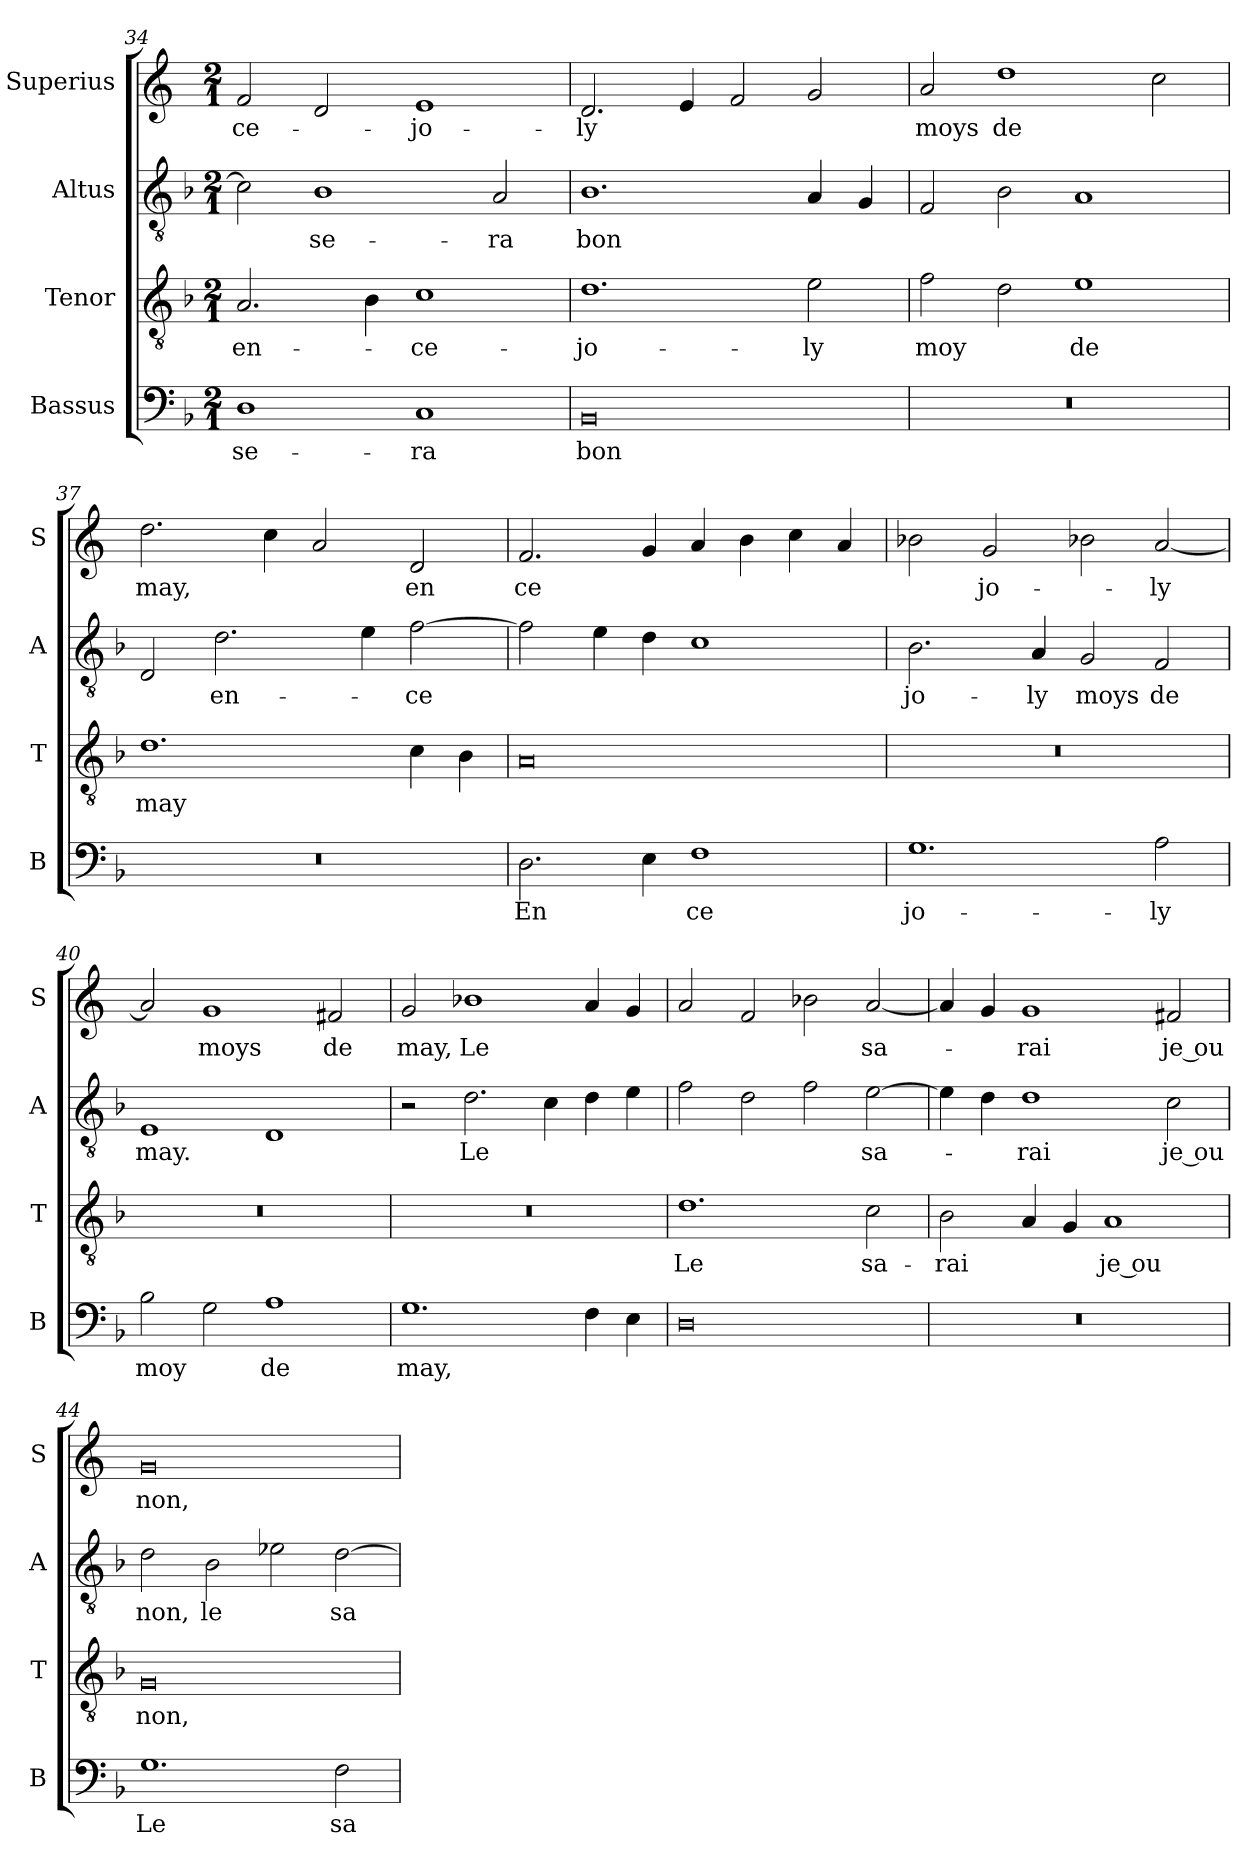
**kern	**text	**kern	**text	**kern	**text	**kern	**text
*part4	*part4	*part3	*part3	*part2	*part2	*part1	*part1
*staff4	*staff4	*staff3	*staff3	*staff2	*staff2	*staff1	*staff1
*I"Bassus	*	*I"Tenor	*	*I"Altus	*	*I"Superius	*
*I'B	*	*I'T	*	*I'A	*	*I'S	*
*clefF4	*	*clefGv2	*	*clefGv2	*	*clefG2	*
*k[b-]	*	*k[b-]	*	*k[b-]	*	*k[]	*
*M2/1	*	*M2/1	*	*M2/1	*	*M2/1	*
=34	=34	=34	=34	=34	=34	=34	=34
1D	se-	2.A/	en-	2c\]	.	2f/	ce-
.	.	.	.	1B-	se-	2d/	.
.	.	4B-\	.	.	.	.	.
1C	-ra	1c	ce-	.	.	1e	jo-
.	.	.	.	2A/	-ra	.	.
=35	=35	=35	=35	=35	=35	=35	=35
0BB-	bon	1.d	jo-	1.B-	bon	2.d/	-ly
.	.	.	.	.	.	4e/	.
.	.	.	.	.	.	2f/	.
.	.	2e\	-ly	4A/	.	2g/	.
.	.	.	.	4G/	.	.	.
=36	=36	=36	=36	=36	=36	=36	=36
0r	.	2f\	moy	2F/	.	2a/	moys
.	.	2d\	.	2B-\	.	1dd	de
.	.	1e	de	1A	.	.	.
.	.	.	.	.	.	2cc\	.
=37	=37	=37	=37	=37	=37	=37	=37
0r	.	1.d	may	2D/	.	2.dd\	may,
.	.	.	.	2.d\	en-	.	.
.	.	.	.	.	.	4cc\	.
.	.	.	.	.	.	2a/	.
.	.	.	.	4e\	.	.	.
.	.	4c\	.	[2f\	ce	2d/	en
.	.	4B-\	.	.	.	.	.
=38	=38	=38	=38	=38	=38	=38	=38
2.D\	En	0A	.	2f\]	.	2.f/	ce
.	.	.	.	4e\	.	.	.
4E\	.	.	.	4d\	.	4g/	.
1F	ce	.	.	1c	.	4a/	.
.	.	.	.	.	.	4b\	.
.	.	.	.	.	.	4cc\	.
.	.	.	.	.	.	4a/	.
=39	=39	=39	=39	=39	=39	=39	=39
1.G	jo-	0r	.	2.B-\	jo-	2b-X\	.
.	.	.	.	.	.	2g/	jo-
.	.	.	.	4A/	-ly	.	.
.	.	.	.	2G/	moys	2b-X\	.
2A\	-ly	.	.	2F/	de	[2a/	-ly
=40	=40	=40	=40	=40	=40	=40	=40
2B-\	moy	0r	.	1E	may.	2a/]	.
2G\	.	.	.	.	.	1g	moys
1A	de	.	.	1D	.	.	.
.	.	.	.	.	.	2f#X/	de
=41	=41	=41	=41	=41	=41	=41	=41
1.G	may,	0r	.	2r	.	2g/	may,
.	.	.	.	2.d\	Le	1b-X	Le
.	.	.	.	4c\	.	.	.
4F\	.	.	.	4d\	.	4a/	.
4E\	.	.	.	4e\	.	4g/	.
=42	=42	=42	=42	=42	=42	=42	=42
0D	.	1.d	Le	2f\	.	2a/	.
.	.	.	.	2d\	.	2f/	.
.	.	.	.	2f\	.	2b-X\	.
.	.	2c\	sa-	[2e\	sa-	[2a/	sa-
=43	=43	=43	=43	=43	=43	=43	=43
0r	.	2B-\	-rai	4e\]	.	4a/]	.
.	.	.	.	4d\	.	4g/	.
.	.	4A/	.	1d	-rai	1g	-rai
.	.	4G/	.	.	.	.	.
.	.	1A	je ou	.	.	.	.
.	.	.	.	2c\	je ou	2f#X/	je ou
=44	=44	=44	=44	=44	=44	=44	=44
1.G	Le	0G	non,	2d\	non,	0g	non,
.	.	.	.	2B-\	le	.	.
.	.	.	.	2e-X\	.	.	.
2F\	sa-	.	.	[2d\	sa-	.	.
=	=	=	=	=	=	=	=
*-	*-	*-	*-	*-	*-	*-	*-
